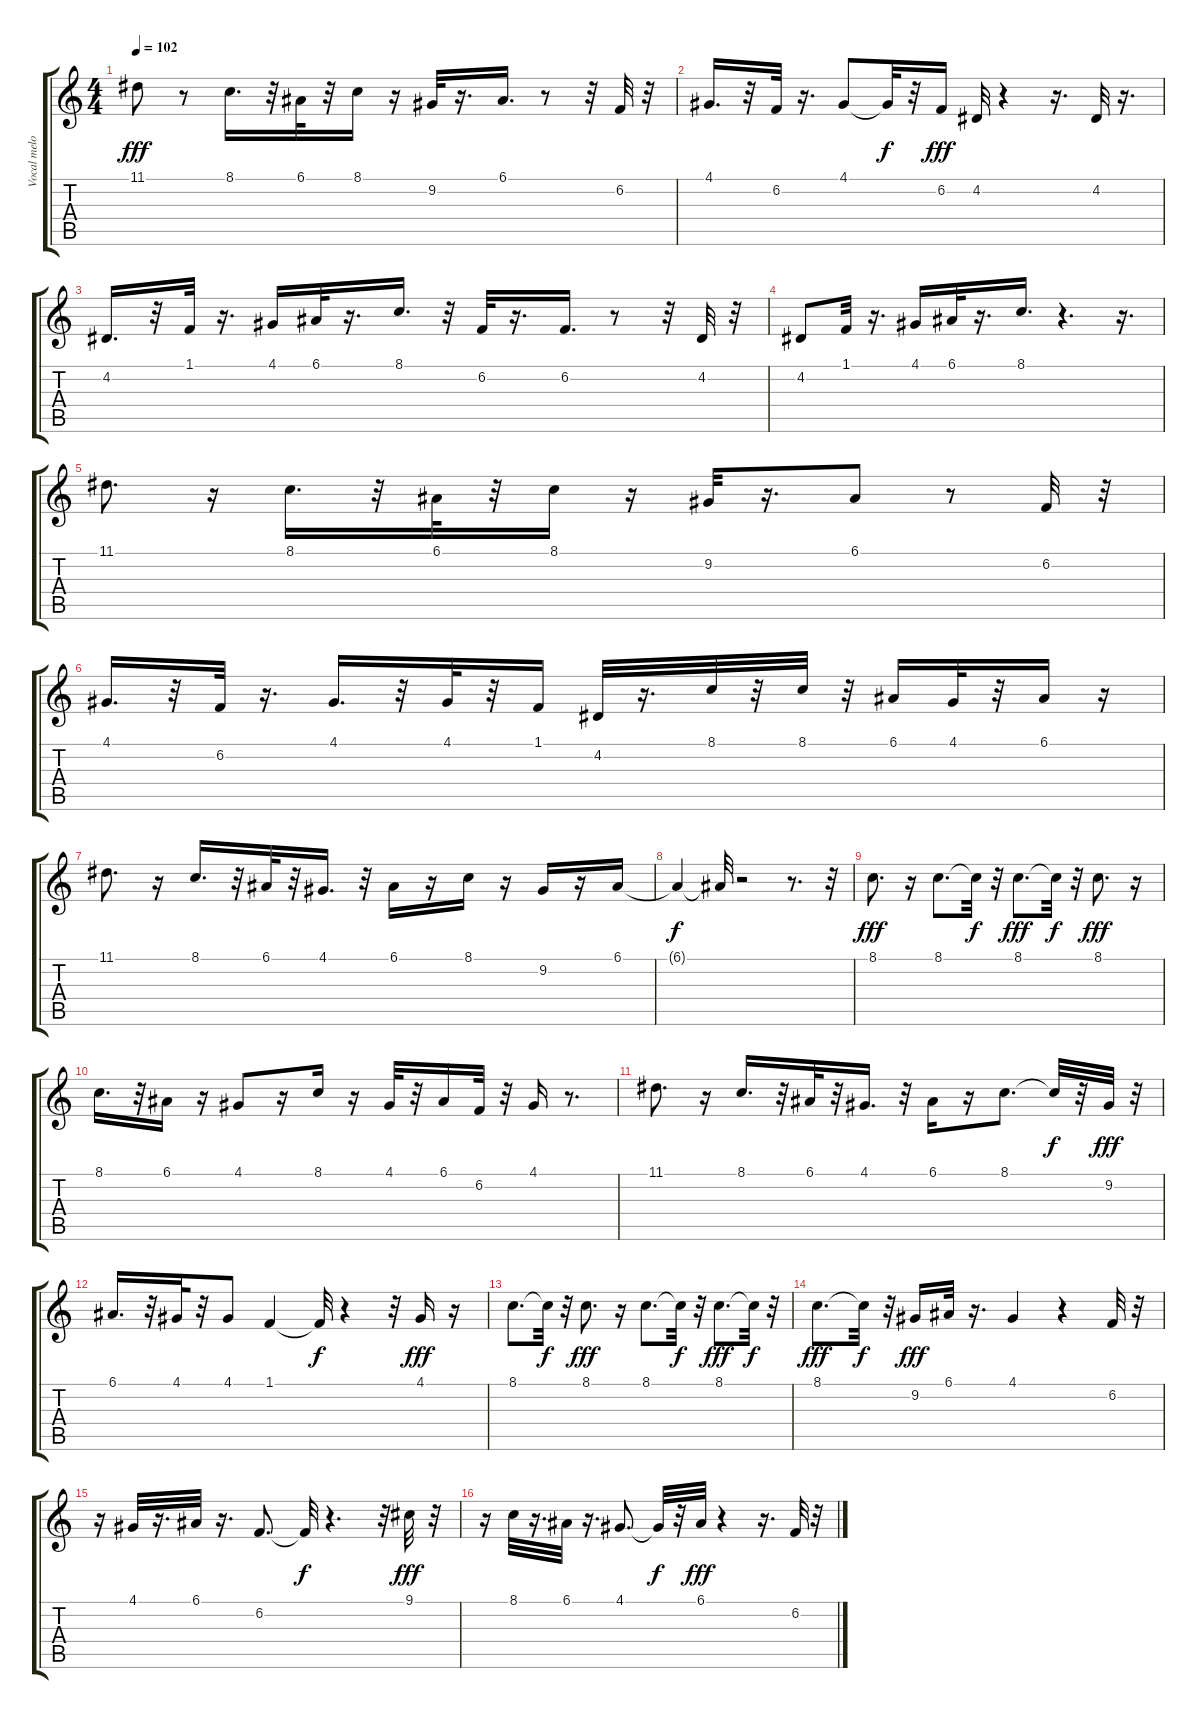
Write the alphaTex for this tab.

\track ("Vocal melody" "Vocal melo") {instrument flute}
\staff {score tabs}
\tuning (E4 B3 G3 D3 A2 E2) {hide}
\ts (4 4)
\tempo 102
\clef g2
\ks c
11.1.8{dy fff} r.8 8.1.16{d} r.32 6.1.32 r.32 8.1.16 r.16 9.2.32 r.16{d} 6.1.16{d} r.8 r.32 6.2.32 r.32 |
4.1.16{d} r.32 6.2.32 r.16{d} 4.1.8 4.1{t}.32{dy f} r.32 6.2.16{dy fff} 4.2.32 r.4 r.16{d} 4.2.32 r.16{d} |
4.2.16{d} r.32 1.1.32 r.16{d} 4.1.16 6.1.32 r.16{d} 8.1.16{d} r.32 6.2.32 r.16{d} 6.2.16{d} r.8 r.32 4.2.32 r.32 |
4.2.8 1.1.32 r.16{d} 4.1.16 6.1.32 r.16{d} 8.1.16{d} r.4{d} r.16{d} |
11.1.8{d} r.16 8.1.16{d} r.32 6.1.32 r.32 8.1.16 r.16 9.2.32 r.16{d} 6.1.8 r.8 6.2.32 r.32 |
4.1.16{d} r.32 6.2.32 r.16{d} 4.1.16{d} r.32 4.1.32 r.32 1.1.16 4.2.32 r.16{d} 8.1.32 r.32 8.1.32 r.32 6.1.16 4.1.32 r.32 6.1.16 r.16 |
11.1.8{d} r.16 8.1.16{d} r.32 6.1.32 r.32 4.1.16{d} r.32 6.1.16 r.16 8.1.16 r.16 9.2.16 r.16 6.1.16 |
6.1{t}.4{dy f} 6.1{t}.32 r.2 r.8{d} r.32 |
8.1.8{d dy fff} r.16 8.1.8{d} 8.1{t}.32{dy f} r.32 8.1.8{d dy fff} 8.1{t}.32{dy f} r.32 8.1.8{d dy fff} r.16 |
8.1.16{d} r.32 6.1.16 r.16 4.1.8 r.16 8.1.16 r.16 4.1.32 r.32 6.1.16 6.2.32 r.32 4.1.16 r.8{d} |
11.1.8{d} r.16 8.1.16{d} r.32 6.1.32 r.32 4.1.16{d} r.32 6.1.16 r.16 8.1.8{d} 8.1{t}.32{dy f} r.32 9.2.32{dy fff} r.32 |
6.1.16{d} r.32 4.1.32 r.32 4.1.8 1.1.4 1.1{t}.32{dy f} r.4 r.32 4.1.16{dy fff} r.16 |
8.1.8{d} 8.1{t}.32{dy f} r.32 8.1.8{d dy fff} r.16 8.1.8{d} 8.1{t}.32{dy f} r.32 8.1.8{d dy fff} 8.1{t}.32{dy f} r.32 |
8.1.8{d dy fff} 8.1{t}.32{dy f} r.32 9.2.16{dy fff} 6.1.32 r.16{d} 4.1.4 r.4 6.2.32 r.32 |
r.16 4.1.32 r.16{d} 6.1.32 r.16{d} 6.2.8{d} 6.2{t}.32{dy f} r.4{d} r.32 9.1.32{dy fff} r.32 |
r.16 8.1.32 r.16{d} 6.1.32 r.16{d} 4.1.8{d} 4.1{t}.32{dy f} r.32 6.1.32{dy fff} r.4 r.16{d} 6.2.32 r.32
